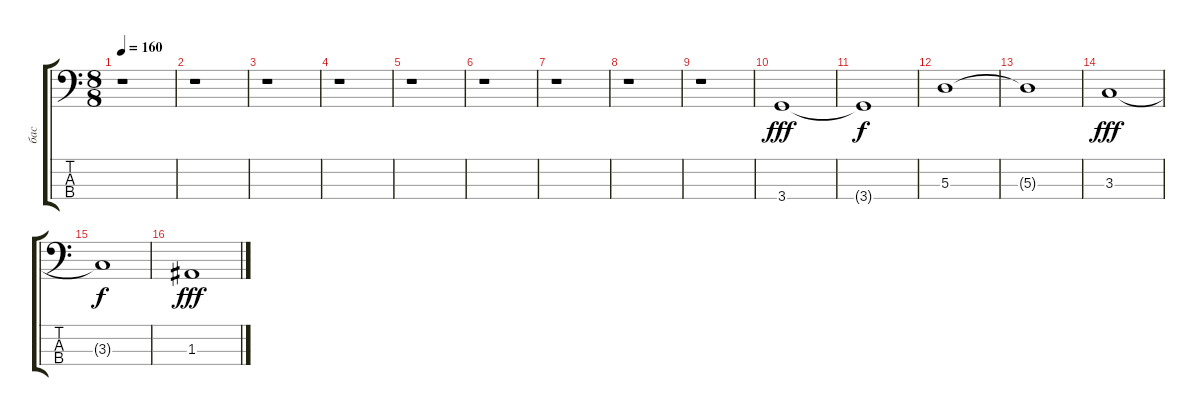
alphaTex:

\track ("бас" "бас") {instrument slapbass1}
\staff {score tabs}
\tuning (G2 D2 A1 E1) {hide}
\ts (8 8)
\tempo 160
\clef f4
\ks c
r.1{dy fff instrument slapbass1} |
r.1 |
r.1 |
r.1 |
r.1 |
r.1 |
r.1 |
r.1 |
r.1 |
3.4.1 |
3.4{t}.1{dy f} |
5.3.1 |
5.3{t}.1 |
3.3.1{dy fff} |
3.3{t}.1{dy f} |
1.3.1{dy fff}
